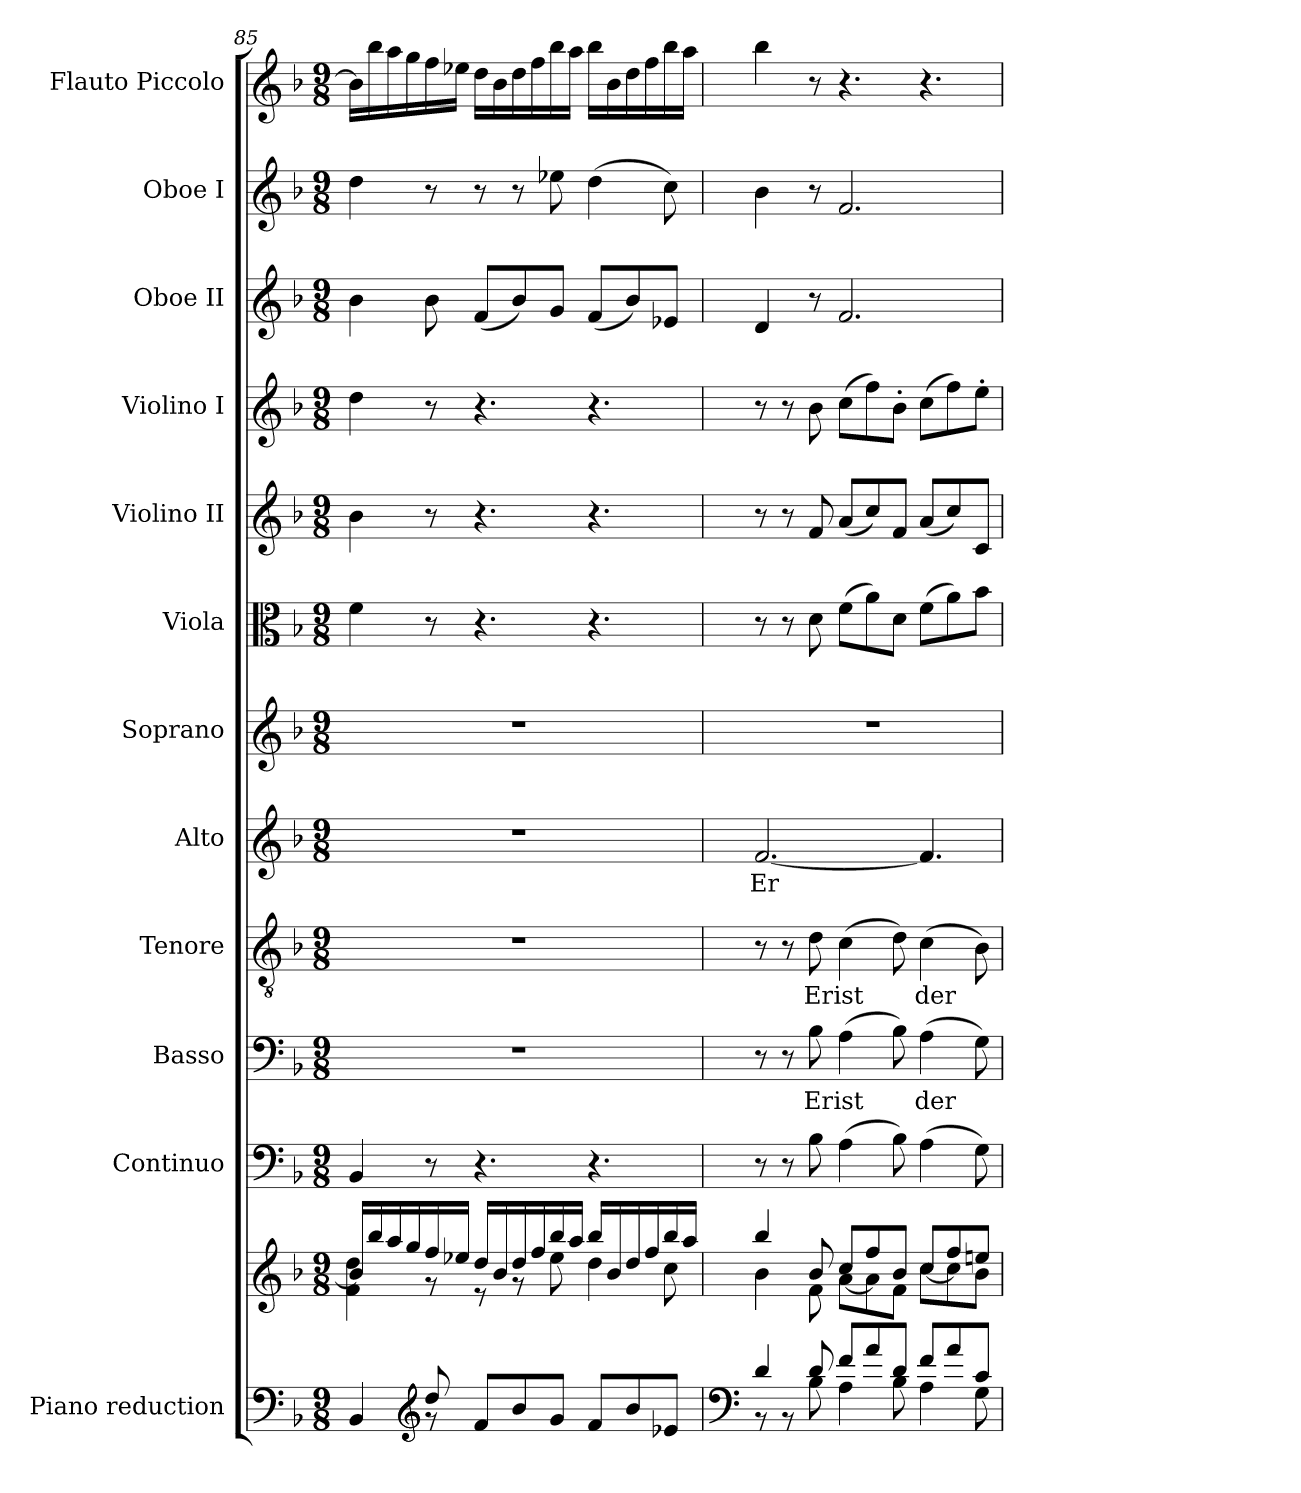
**kern	**kern	**kern	**kern	**text	**kern	**text	**kern	**text	**kern	**kern	**kern	**kern	**kern	**kern	**kern
*part12	*part12	*part11	*part10	*part10	*part9	*part9	*part8	*part8	*part7	*part6	*part5	*part4	*part3	*part2	*part1
*staff13	*staff12	*staff11	*staff10	*staff10	*staff9	*staff9	*staff8	*staff8	*staff7	*staff6	*staff5	*staff4	*staff3	*staff2	*staff1
*I"Piano reduction	*	*I"Continuo	*I"Basso	*	*I"Tenore	*	*I"Alto	*	*I"Soprano	*I"Viola	*I"Violino II	*I"Violino I	*I"Oboe II	*I"Oboe I	*I"Flauto Piccolo
*I'Pno	*	*	*	*	*	*	*	*	*	*	*	*	*I'Ob	*I'Ob	*I'Picc
*clefF4	*clefG2	*clefF4	*clefF4	*	*clefGv2	*	*clefG2	*	*clefG2	*clefC3	*clefG2	*clefG2	*clefG2	*clefG2	*clefG2
*	*	*	*	*	*	*	*	*	*	*	*	*	*	*	*ITrd-7c-12
*k[b-]	*k[b-]	*k[b-]	*k[b-]	*	*k[b-]	*	*k[b-]	*	*k[b-]	*k[b-]	*k[b-]	*k[b-]	*k[b-]	*k[b-]	*k[b-]
*M9/8	*M9/8	*M9/8	*M9/8	*	*M9/8	*	*M9/8	*	*M9/8	*M9/8	*M9/8	*M9/8	*M9/8	*M9/8	*M9/8
=85	=85	=85	=85	=85	=85	=85	=85	=85	=85	=85	=85	=85	=85	=85	=85
*^	*^	*	*	*	*	*	*	*	*	*	*	*	*	*	*
4BB-/	4ryy	16b-/LL]	4f\ 4dd\	4BB-/	8%9r	.	8%9r	.	8%9r	.	8%9r	4f\	4b-\	4dd\	4b-\	4dd\	16bb-\LL]
.	.	16bb-/	.	.	.	.	.	.	.	.	.	.	.	.	.	.	16bbb-\
.	.	16aa/	.	.	.	.	.	.	.	.	.	.	.	.	.	.	16aaa\
.	.	16gg/	.	.	.	.	.	.	.	.	.	.	.	.	.	.	16ggg\
*clefG2	*	*	*	*	*	*	*	*	*	*	*	*	*	*	*	*	*
8dd/	8rg	16ff/	8r	8r	.	.	.	.	.	.	.	8r	8r	8r	8b-\	8r	16fff\
.	.	16ee-X/JJ	.	.	.	.	.	.	.	.	.	.	.	.	.	.	16eee-X\JJ
8f/L	4.ryy	16dd/LL	8r	4.r	.	.	.	.	.	.	.	4.r	4.r	4.r	(<8f/L	8r	16ddd\LL
.	.	16b-/	.	.	.	.	.	.	.	.	.	.	.	.	.	.	16bb-\
8b-/	.	16dd/	8r	.	.	.	.	.	.	.	.	.	.	.	8b-/)	8r	16ddd\
.	.	16ff/	.	.	.	.	.	.	.	.	.	.	.	.	.	.	16fff\
8g/J	.	16bb-/	8ee-\	.	.	.	.	.	.	.	.	.	.	.	8g/J	8ee-X\	16bbb-\
.	.	16aa/JJ	.	.	.	.	.	.	.	.	.	.	.	.	.	.	16aaa\JJ
8f/L	4.ryy	16bb-/LL	4dd\	4.r	.	.	.	.	.	.	.	4.r	4.r	4.r	(<8f/L	(>4dd\	16bbb-\LL
.	.	16b-/	.	.	.	.	.	.	.	.	.	.	.	.	.	.	16bb-\
8b-/	.	16dd/	.	.	.	.	.	.	.	.	.	.	.	.	8b-/)	.	16ddd\
.	.	16ff/	.	.	.	.	.	.	.	.	.	.	.	.	.	.	16fff\
8e-X/J	.	16bb-/	8cc\	.	.	.	.	.	.	.	.	.	.	.	8e-X/J	8cc\)	16bbb-\
.	.	16aa/JJ	.	.	.	.	.	.	.	.	.	.	.	.	.	.	16aaa\JJ
!!LO:PB:g=z
=86	=86	=86	=86	=86	=86	=86	=86	=86	=86	=86	=86	=86	=86	=86	=86	=86	=86
*clefF4	*	*	*	*	*	*	*	*	*	*	*	*	*	*	*	*	*
!	!	!	!	!	!	!	!	!	!	!LO:LY:b	!	!	!	!	!	!	!
4d/	8r	4bb-/	4b-\	8r	8r	.	8r	.	[2.f/	Er	8%9r	8r	8r	8r	4d/	4b-\	4bbb-\
.	8r	.	.	8r	8r	.	8r	.	.	.	.	8r	8r	8r	.	.	.
!	!	!	!	!	!	!LO:LY:b	!	!LO:LY:b	!	!	!	!	!	!	!	!	!
8d/	8B-\	8b-/	8f\	8B-\	8B-\	Er	8d\	Er	.	.	.	8d\	8f/	8b-\	8r	8r	8r
!	!	!	!	!	!	!LO:LY:b	!	!LO:LY:b	!	!	!	!	!	!	!	!	!
8f/L	4A\	8cc/L	[8a\L	(>4A\	(>4A\	ist	(>4c\	ist	.	.	.	(>8f\L	(<8a/L	(>8cc\L	2.f/	2.f/	4.r
8a/	.	8ff/	8a\]	.	.	.	.	.	.	.	.	8a\)	8cc/)	8ff\)	.	.	.
8d/J	8B-\	8b-/J	8f\J	8B-\)	8B-\)	.	8d\)	.	.	.	.	8d\J	8f/J	8b-'\J	.	.	.
!	!	!	!	!	!	!LO:LY:b	!	!LO:LY:b	!	!	!	!	!	!	!	!	!
8f/L	4A\	8cc/L	[8cc\L	(>4A\	(>4A\	der	(>4c\	der	4.f/]	.	.	(>8f\L	(<8a/L	(>8cc\L	.	.	4.r
8a/	.	8ff/	8cc\]	.	.	.	.	.	.	.	.	8a\)	8cc/)	8ff\)	.	.	.
8c/J	8G\	8een/J	8b-\J	8G\)	8G\)	.	8B-\)	.	.	.	.	8b-\J	8c/J	8ee'\J	.	.	.
*v	*v	*	*	*	*	*	*	*	*	*	*	*	*	*	*	*	*
*	*v	*v	*	*	*	*	*	*	*	*	*	*	*	*	*	*
=	=	=	=	=	=	=	=	=	=	=	=	=	=	=	=
*-	*-	*-	*-	*-	*-	*-	*-	*-	*-	*-	*-	*-	*-	*-	*-
